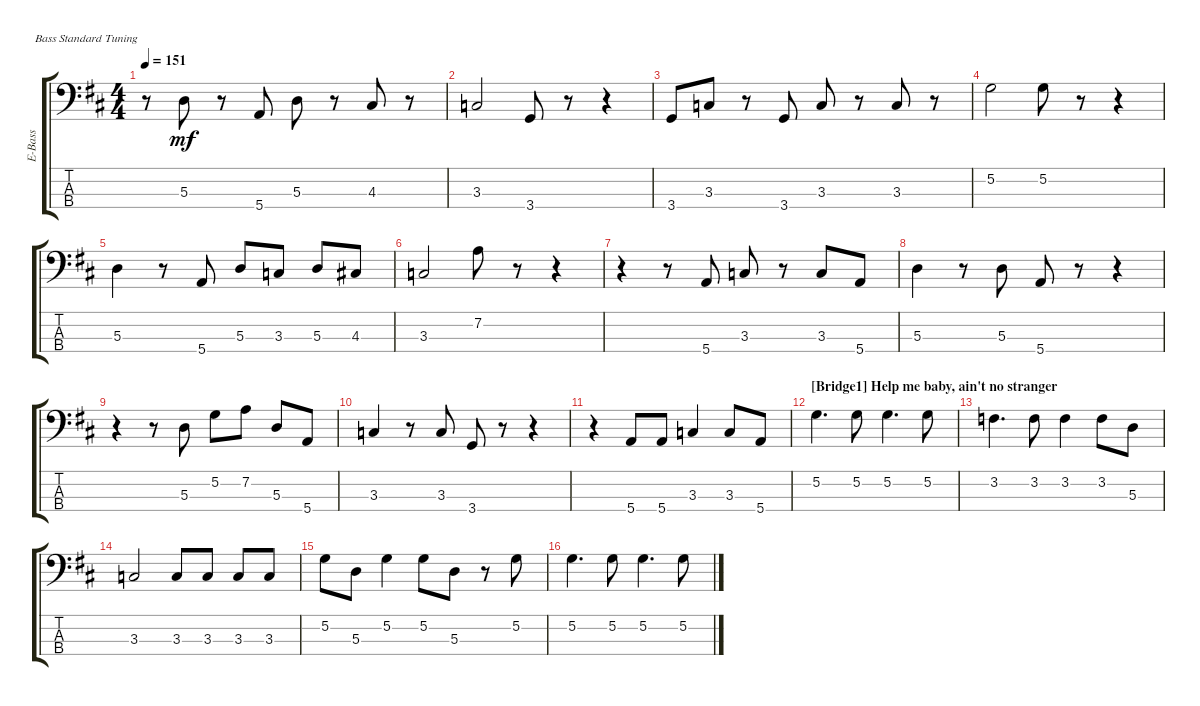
\bracketExtendMode groupsimilarinstruments
\track ("Electric Bass" "E-Bass") {instrument electricbassfinger}
\staff {score tabs}
\tuning (G2 D2 A1 E1)
\ts (4 4)
\tempo 151
\clef f4
\ks d
r.8{dy mf} 5.3{acc forcenatural}.8 r.8 5.4{acc forcenatural}.8 5.3{acc forcenatural}.8 r.8 4.3{acc #}.8 r.8 |
3.3{acc forcenatural}.2 3.4{acc forcenatural}.8 r.8 r.4 |
3.4{acc forcenatural}.8 3.3{acc forcenatural}.8 r.8 3.4{acc forcenatural}.8 3.3{acc forcenatural}.8 r.8 3.3{acc forcenatural}.8 r.8 |
5.2{acc forcenatural}.2 5.2{acc forcenatural}.8 r.8 r.4 |
5.3{acc forcenatural}.4 r.8 5.4{acc forcenatural}.8 5.3{acc forcenatural}.8 3.3{acc forcenatural}.8 5.3{acc forcenatural}.8 4.3{acc #}.8 |
3.3{acc forcenatural}.2 7.2{acc forcenatural}.8 r.8 r.4 |
r.4 r.8 5.4{acc forcenatural}.8 3.3{acc forcenatural}.8 r.8 3.3{acc forcenatural}.8 5.4{acc forcenatural}.8 |
5.3{acc forcenatural}.4 r.8 5.3{acc forcenatural}.8 5.4{acc forcenatural}.8 r.8 r.4 |
r.4 r.8 5.3{acc forcenatural}.8 5.2{acc forcenatural}.8 7.2{acc forcenatural}.8 5.3{acc forcenatural}.8 5.4{acc forcenatural}.8 |
3.3{acc forcenatural}.4 r.8 3.3{acc forcenatural}.8 3.4{acc forcenatural}.8 r.8 r.4 |
r.4 5.4{acc forcenatural}.8 5.4{acc forcenatural}.8 3.3{acc forcenatural}.4 3.3{acc forcenatural}.8 5.4{acc forcenatural}.8 |
\section ("" "[Bridge1] Help me baby, ain't no stranger")
5.2{acc forcenatural}.4{d} 5.2{acc forcenatural}.8 5.2{acc forcenatural}.4{d} 5.2{acc forcenatural}.8 |
3.2{acc forcenatural}.4{d} 3.2{acc forcenatural}.8 3.2{acc forcenatural}.4 3.2{acc forcenatural}.8 5.3{acc forcenatural}.8 |
3.3{acc forcenatural}.2 3.3{acc forcenatural}.8 3.3{acc forcenatural}.8 3.3{acc forcenatural}.8 3.3{acc forcenatural}.8 |
5.2{acc forcenatural}.8 5.3{acc forcenatural}.8 5.2{acc forcenatural}.4 5.2{acc forcenatural}.8 5.3{acc forcenatural}.8 r.8 5.2{acc forcenatural}.8 |
5.2{acc forcenatural}.4{d} 5.2{acc forcenatural}.8 5.2{acc forcenatural}.4{d} 5.2{acc forcenatural}.8
